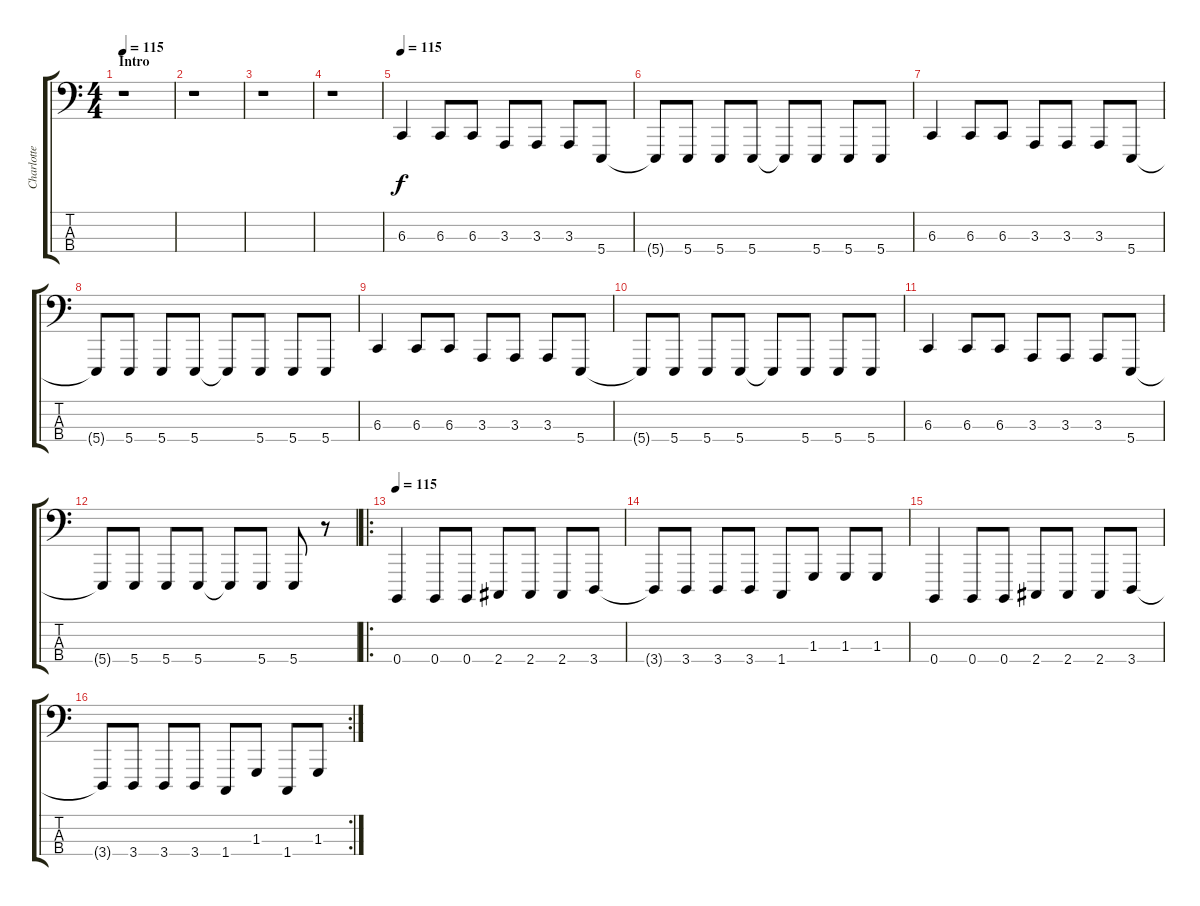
\track ("Charlotte - Basse" "Charlotte ") {instrument lead8bassandlead}
\staff {score tabs}
\tuning (E2 B1 Gb1 B0) {hide}
\ts (4 4)
\section ("" "Intro")
\tempo 115
\clef f4
\ks c
r.1{dy f instrument lead8bassandlead} |
r.1 |
r.1 |
r.1 |
\section ("" "")
\tempo 115
6.3.4{volume 16 balance 8 instrument lead8bassandlead} 6.3.8 6.3.8 3.3.8 3.3.8 3.3.8 5.4.8 |
5.4{t}.8 5.4.8 5.4.8 5.4.8 5.4{t}.8 5.4.8 5.4.8 5.4.8 |
6.3.4 6.3.8 6.3.8 3.3.8 3.3.8 3.3.8 5.4.8 |
5.4{t}.8 5.4.8 5.4.8 5.4.8 5.4{t}.8 5.4.8 5.4.8 5.4.8 |
6.3.4 6.3.8 6.3.8 3.3.8 3.3.8 3.3.8 5.4.8 |
5.4{t}.8 5.4.8 5.4.8 5.4.8 5.4{t}.8 5.4.8 5.4.8 5.4.8 |
6.3.4 6.3.8 6.3.8 3.3.8 3.3.8 3.3.8 5.4.8 |
5.4{t}.8 5.4.8 5.4.8 5.4.8 5.4{t}.8 5.4.8 5.4.8 r.8 |
\ro
\section ("" "")
\tempo 115
0.4.4{volume 16 balance 8 instrument lead8bassandlead} 0.4.8 0.4.8 2.4.8 2.4.8 2.4.8 3.4.8 |
3.4{t}.8 3.4.8 3.4.8 3.4.8 1.4.8 1.3.8 1.3.8 1.3.8 |
0.4.4 0.4.8 0.4.8 2.4.8 2.4.8 2.4.8 3.4.8 |
\rc 2
3.4{t}.8 3.4.8 3.4.8 3.4.8 1.4.8 1.3.8 1.4.8 1.3.8
